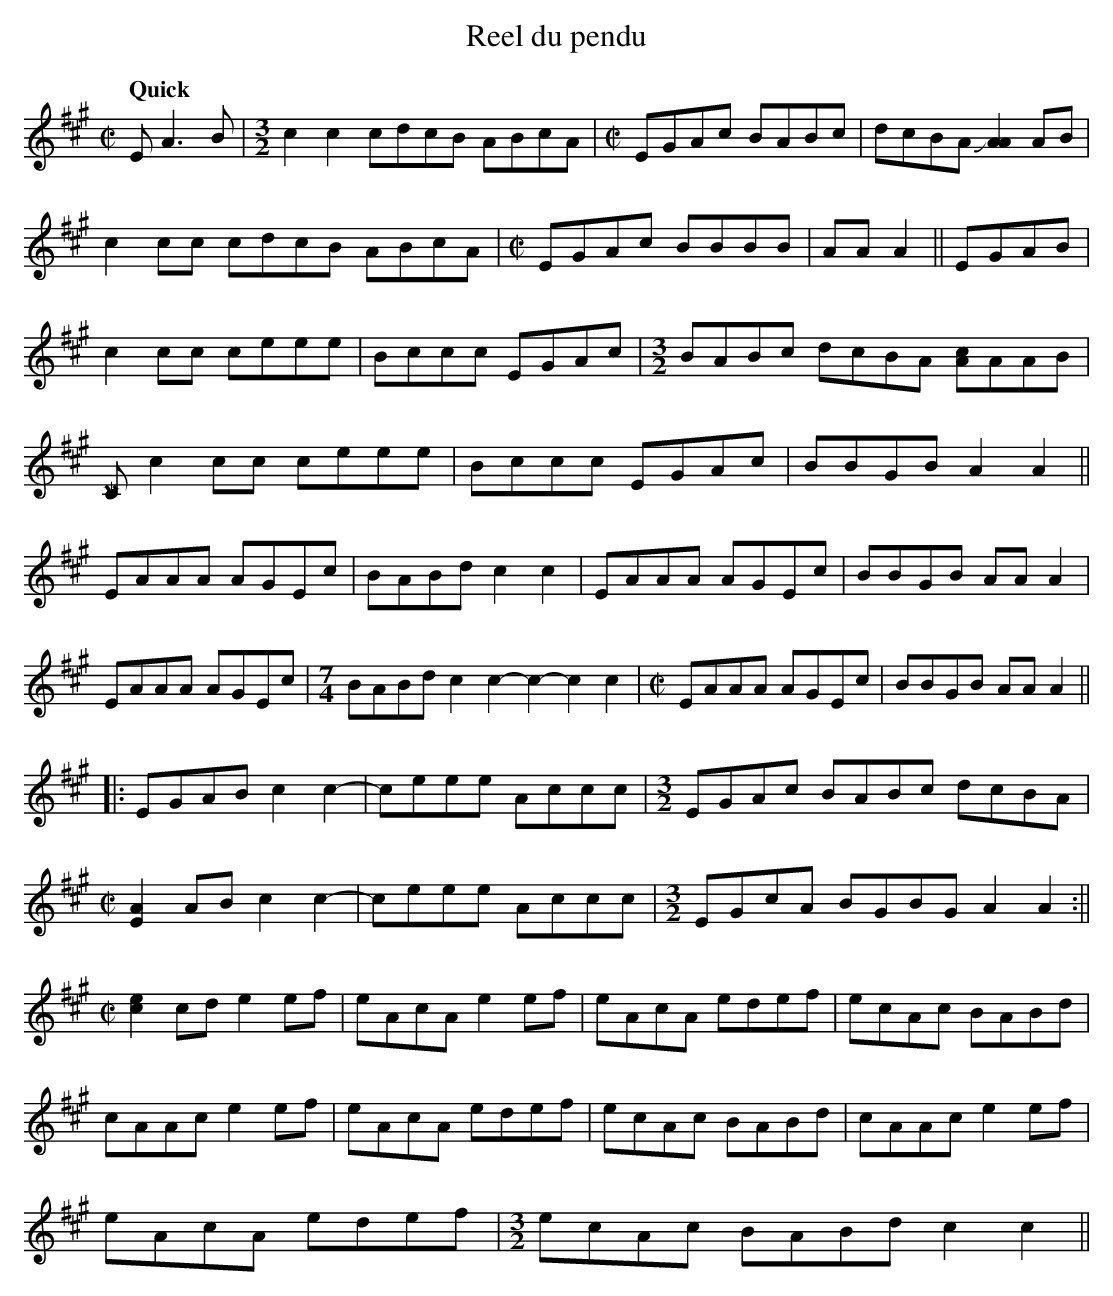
X:1
T:Reel du pendu
M:C|
L:1/8
Q:"Quick"
K:A
EA3B|[M:3/2]c2c2 cdcB ABcA|[M:C|]EGAc BABc| dcBA +slide+[A2A2]AB |
c2 cc cdcB ABcA|[M:C|]EGAc BBBB| AA A2|| EGAB|
c2cc ceee| Bccc EGAc|[M:3/2]BABc dcBA [Ac]AAB|
[MN:C|]c2cc ceee| Bccc EGAc| BBGB A2A2||
EAAA AGEc|BABd c2c2|EAAA AGEc|BBGB AA A2|
EAAA AGEc|[M:7/4]BABd c2c2-c2-c2 c2|[M:C|]EAAA AGEc|BBGB AA A2||
|:EGAB c2c2- |ceee Accc|[M:3/2]EGAc BABc dcBA|
[M:C|][E2A2]AB c2c2-|ceee Accc|[M:3/2]EGcA BGBG A2A2:||
[M:C|][c2e2] cd e2ef|eAcA e2 ef|eAcA edef|ecAc BABd|
cAAc e2 ef|eAcA edef|ecAc BABd|cAAc e2ef|
eAcA edef|[M:3/2]ecAc BABd c2c2||
